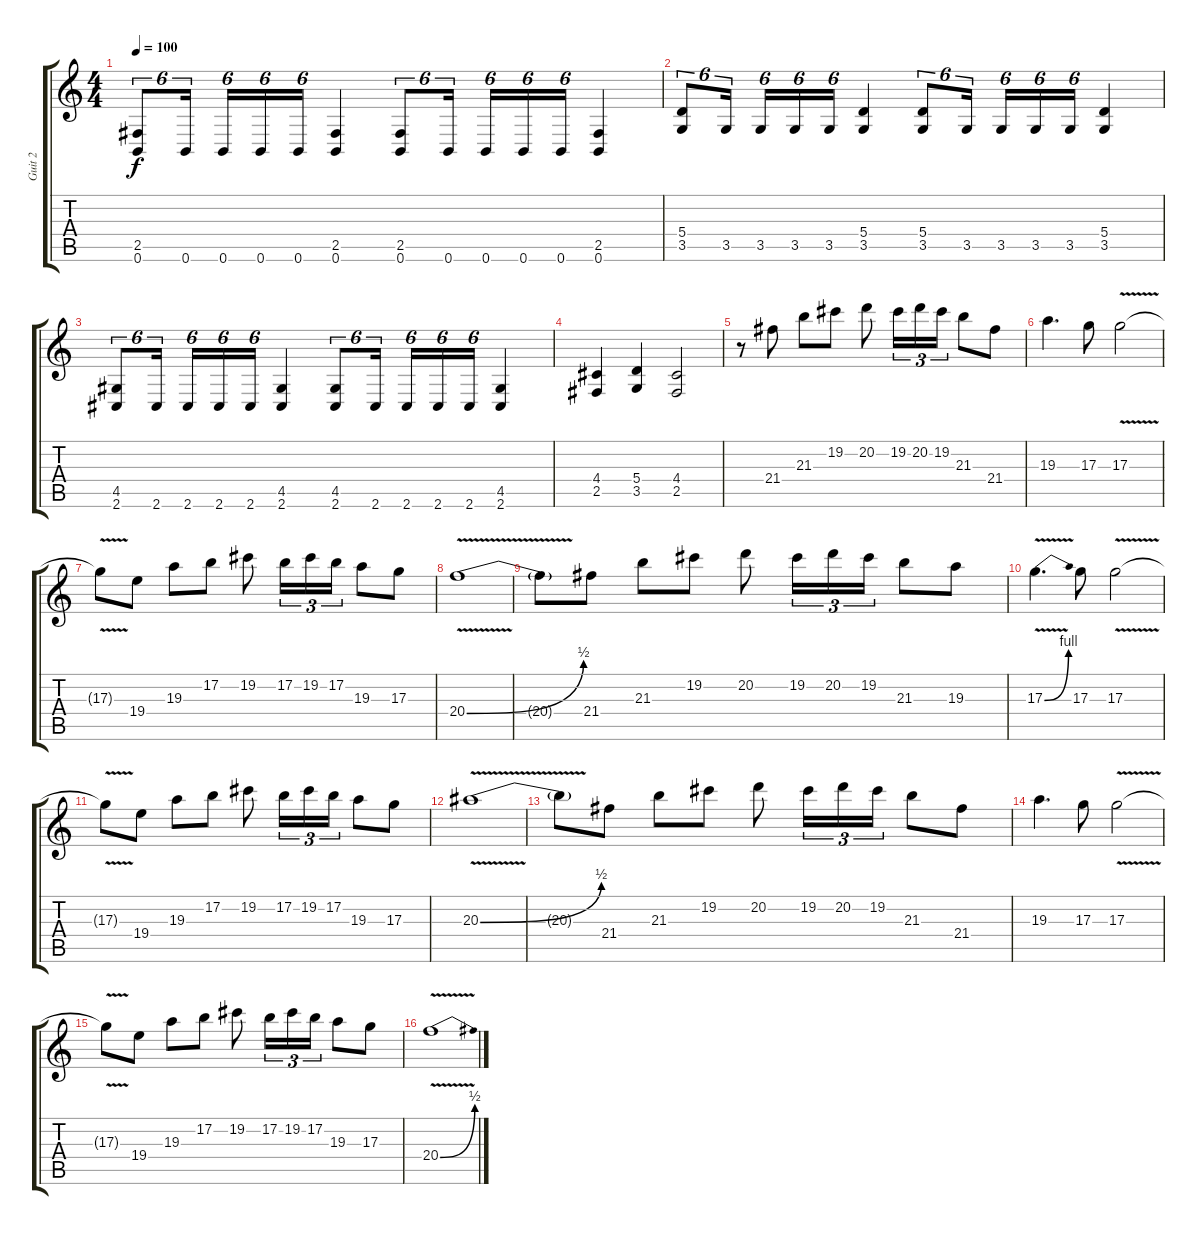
\track ("Guit 2" "Guit 2") {instrument distortionguitar}
\staff {score tabs}
\tuning (B3 Gb3 D3 A2 E2 B1) {hide}
\ts (4 4)
\tempo 100
\clef g2
\ks c
(2.5 0.6).8{tu (6 4) dy f} 0.6.16{tu (6 4)} 0.6.16{tu (6 4)} 0.6.16{tu (6 4)} 0.6.16{tu (6 4)} (2.5 0.6).4 (2.5 0.6).8{tu (6 4)} 0.6.16{tu (6 4)} 0.6.16{tu (6 4)} 0.6.16{tu (6 4)} 0.6.16{tu (6 4)} (2.5 0.6).4 |
(5.4 3.5).8{tu (6 4)} 3.5.16{tu (6 4)} 3.5.16{tu (6 4)} 3.5.16{tu (6 4)} 3.5.16{tu (6 4)} (5.4 3.5).4 (5.4 3.5).8{tu (6 4)} 3.5.16{tu (6 4)} 3.5.16{tu (6 4)} 3.5.16{tu (6 4)} 3.5.16{tu (6 4)} (5.4 3.5).4 |
(4.5 2.6).8{tu (6 4)} 2.6.16{tu (6 4)} 2.6.16{tu (6 4)} 2.6.16{tu (6 4)} 2.6.16{tu (6 4)} (4.5 2.6).4 (4.5 2.6).8{tu (6 4)} 2.6.16{tu (6 4)} 2.6.16{tu (6 4)} 2.6.16{tu (6 4)} 2.6.16{tu (6 4)} (4.5 2.6).4 |
(4.4 2.5).4 (5.4 3.5).4 (4.4 2.5).2 |
r.8 21.4.8 21.3.8 19.2.8 20.2.8 19.2.16{tu (3 2)} 20.2.16{tu (3 2)} 19.2.16{tu (3 2)} 21.3.8 21.4.8 |
19.3.4{d} 17.3.8 17.3{v}.2 |
17.3{t}.8 19.4.8 19.3.8 17.2.8 19.2.8 17.2.16{tu (3 2)} 19.2.16{tu (3 2)} 17.2.16{tu (3 2)} 19.3.8 17.3.8 |
20.4{be (bend 0 0 60 2) v}.1 |
20.4{t}.8 21.4.8 21.3.8 19.2.8 20.2.8 19.2.16{tu (3 2)} 20.2.16{tu (3 2)} 19.2.16{tu (3 2)} 21.3.8 19.3.8 |
17.3{be (bend 0 0 60 4) v}.4{d} 17.3.8 17.3{v}.2 |
17.3{t}.8 19.4.8 19.3.8 17.2.8 19.2.8 17.2.16{tu (3 2)} 19.2.16{tu (3 2)} 17.2.16{tu (3 2)} 19.3.8 17.3.8 |
20.3{be (bend 0 0 60 2) v}.1 |
20.3{t}.8 21.4.8 21.3.8 19.2.8 20.2.8 19.2.16{tu (3 2)} 20.2.16{tu (3 2)} 19.2.16{tu (3 2)} 21.3.8 21.4.8 |
19.3.4{d} 17.3.8 17.3{v}.2 |
17.3{t}.8 19.4.8 19.3.8 17.2.8 19.2.8 17.2.16{tu (3 2)} 19.2.16{tu (3 2)} 17.2.16{tu (3 2)} 19.3.8 17.3.8 |
20.4{be (bend 0 0 60 2) v}.1
